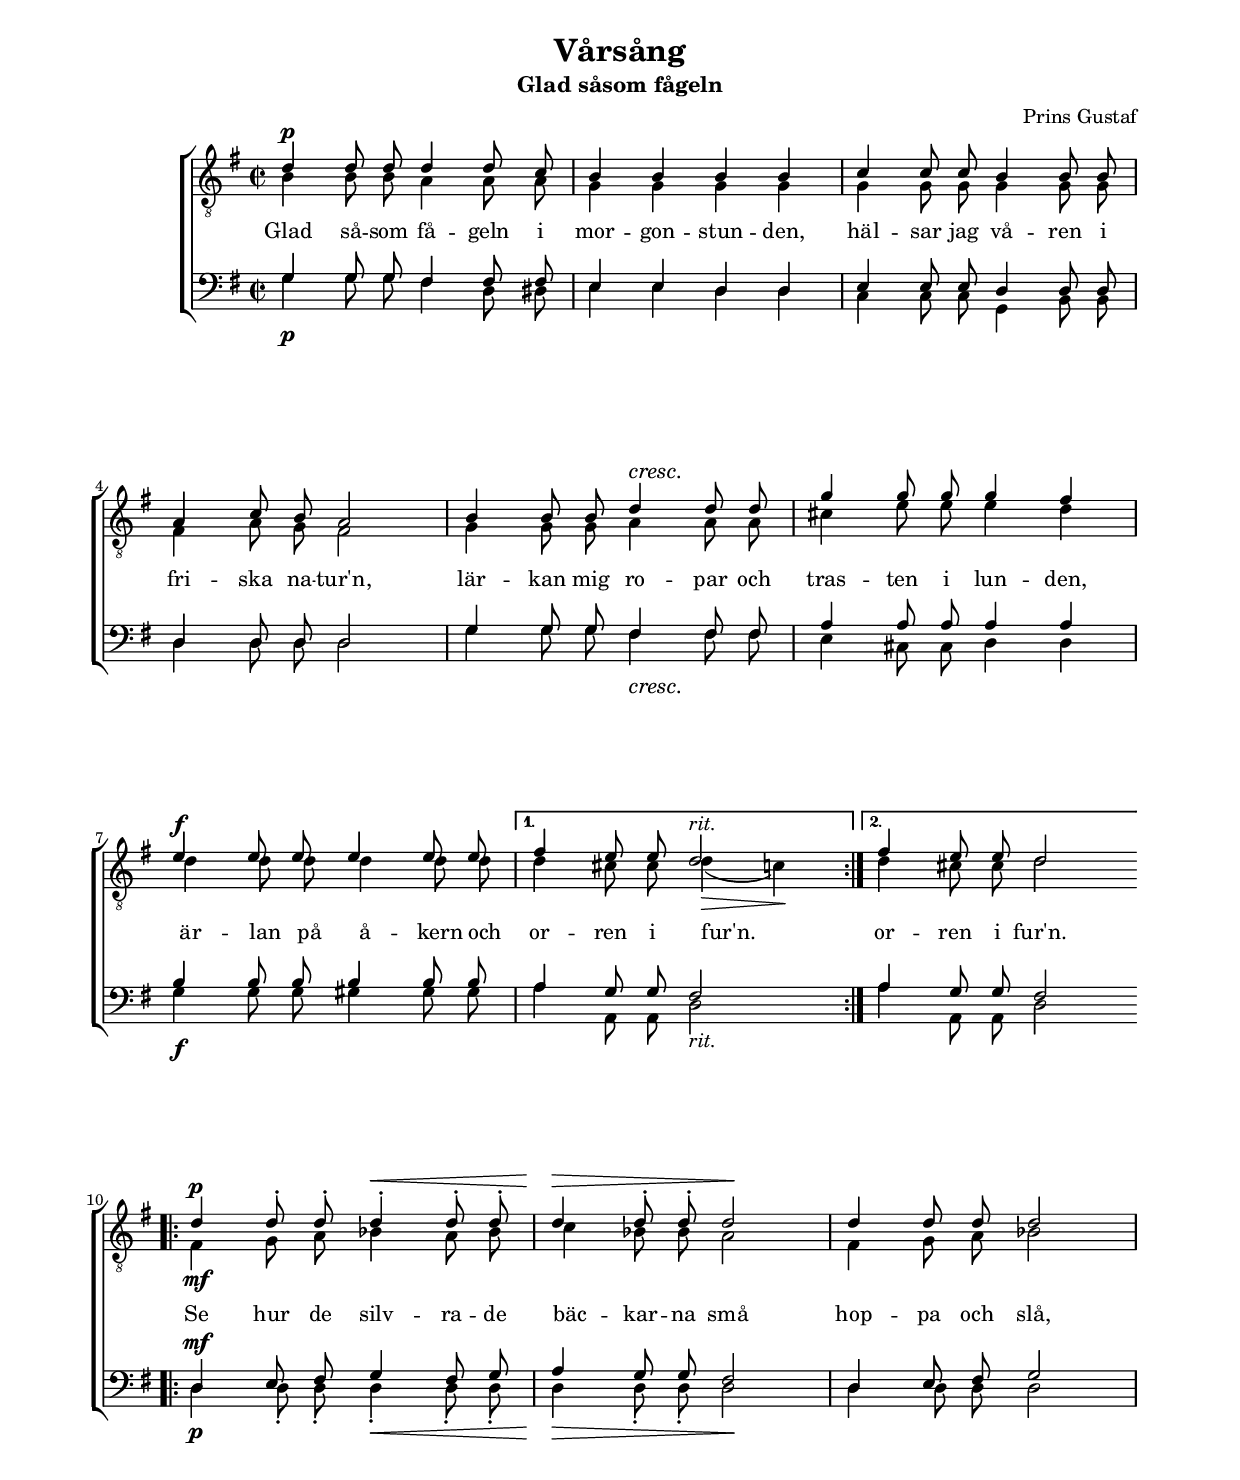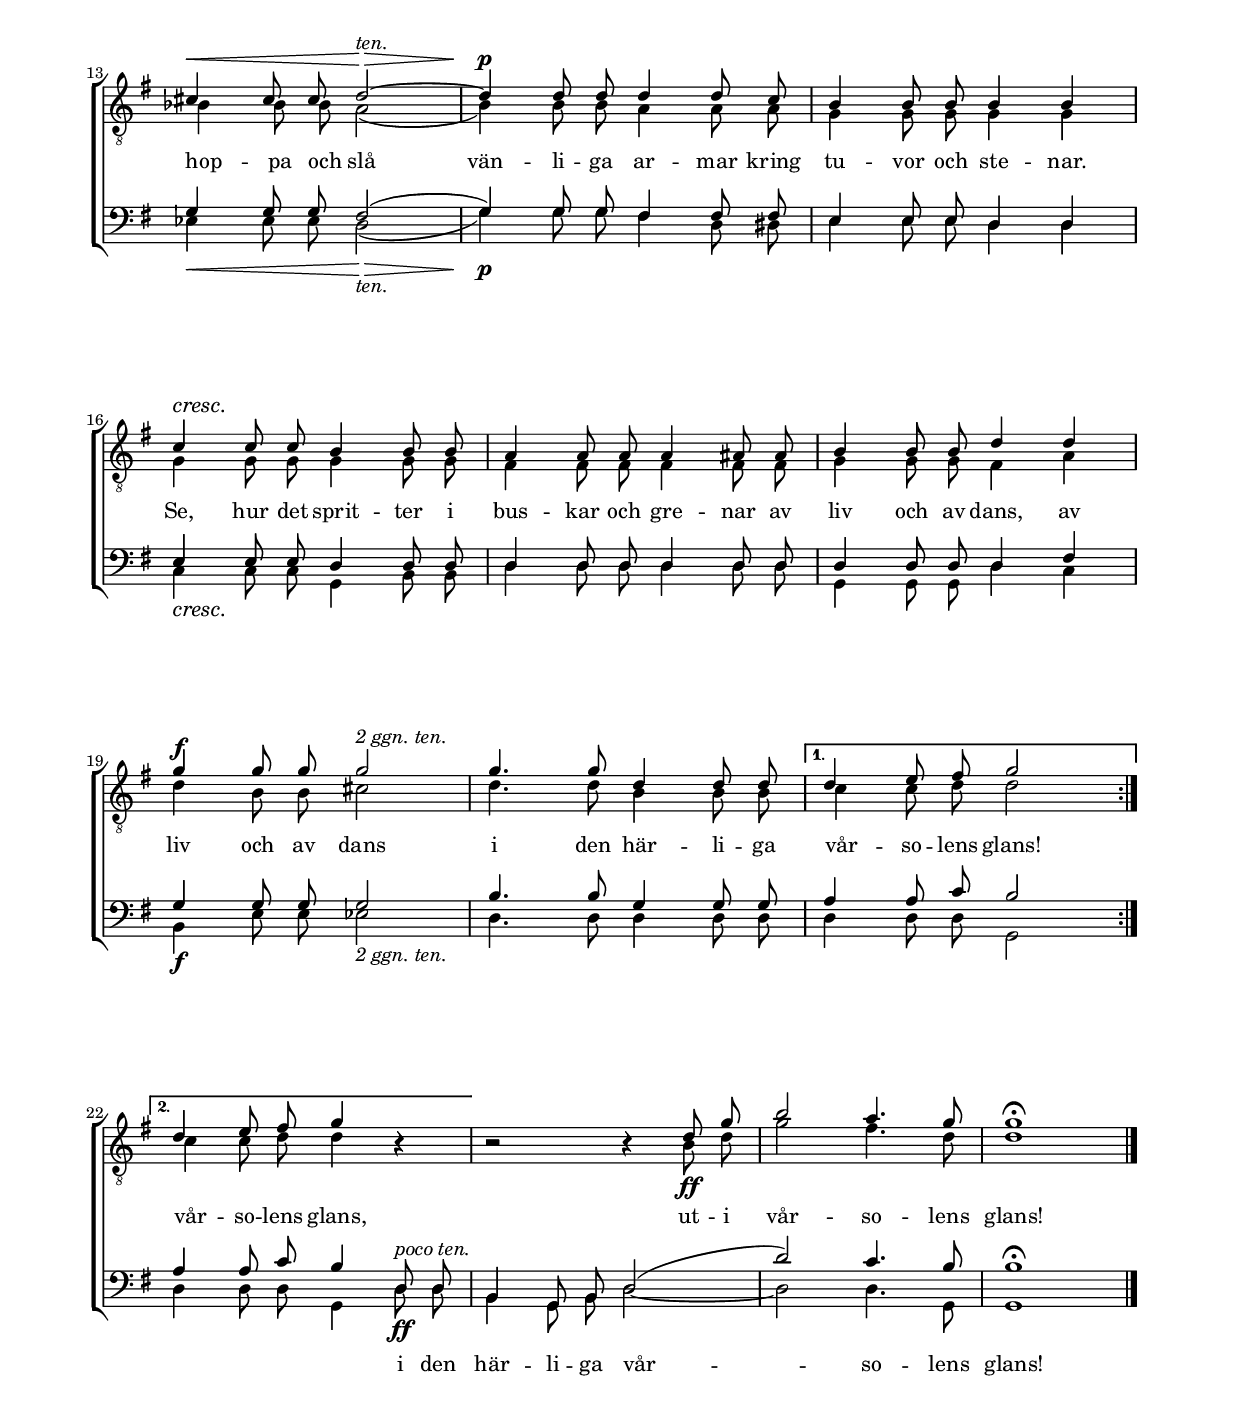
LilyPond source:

% LilyBin
\version "2.18.2"

\header {
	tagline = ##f
}

\paper {
	line-width = 175
	top-margin = 25
	bottom-margin = 30
	system-system-spacing.padding = #6
	print-all-headers = ##t
	print-page-number = ##f
}

#(set-global-staff-size 17)

global = {
	\time 2/2
	\key g \major
}

\include "../Include/midiVolume.ly"

%GLAD SÅSOM FÅGELN

dynamics = \relative c {
	\override DynamicLineSpanner.staff-padding = #3
	\override DynamicTextSpanner.style = #'none

	\repeat volta 2 {

		s1\p | s1 | s1 | \break
		s1 | s2 s2\cresc | s1 | \break
		s1\f |
	}
	\alternative {
		{
			s2 s2-\markup{\italic{rit.}}
			\bar ":|."
		}{
			s1 \break
		}
	}
	\repeat volta 2 {
		\bar ".|:"
		s2\p s2\< | s2\> s2\! | s1 | \break
		s2\< s2\>-\markup{\italic{ten.}} | s1\p | s1 | \break
		s1\cresc | s1 | s1 | \break
		s2\f s2-\markup{\italic{2 ggn. ten.}} | s1 |
	}
	\alternative {
		{
			s1 \bar ":|." \break
		}{
			s1 |
		}
	}
	s1 | s1 | s1 \bar "|."
}

tOne = \relative c' {
	\override Voice.Rest #'staff-position = #0
	\autoBeamOff

	\repeat volta 2 {
		d4 d8 d8 d4 d8 c8 |
		b4 b4 b4 b4 |
		c4 c8 c8 b4 b8 b8 |

		a4 c8 b8 a2 |
		b4 b8 b8 d4 d8 d8 |
		g4 g8 g8 g4 fis4 |

		e4 e8 e8 e4 e8 e8 |
	}
	\alternative {
		{
			fis4 e8 e8 d2 \bar ":|."
		}{
			fis4 e8 e8 d2
		}
	}
	\repeat volta 2 {
		d4 d8-. d8-. d4-. d8-. d8-. |
		d4 d8-. d8-. d2 |
		d4 d8 d8 d2 |

		cis4 cis8 cis8 d2~ |
		d4 d8 d8 d4 d8 c8 |
		b4 b8 b8 b4 b4 |

		c4 c8 c8 b4 b8 b8 |
		a4 a8 a8 a4 ais8 ais8 |
		b4 b8 b8 d4 d4 |

		g4 g8 g8 g2 |
		g4. g8 d4 d8 d8 |
	}
	\alternative {
		{
			d4 e8 fis8 g2 \bar ":|."
		}{
			d4 e8 fis8 g4 r4 |
		}
	}
	r2 r4 d8 g8 |
	b2 a4. g8 |
	g1\fermata \bar "|."
}

tTwo = \relative c' {
	\override Voice.Rest #'staff-position = #0
	\autoBeamOff

	\repeat volta 2 {
		b4 b8 b8 a4 a8 a8 |
		g4 g4 g4 g4 |
		g4 g8 g8 g4 g8 g8 |

		fis4 a8 g8 fis2 |
		g4 g8 g8 a4 a8 a8 |
		cis4 e8 e8 e4 d4 |

		d4 d8 d8 d4 d8 d8 |
	}
	\alternative {
		{
			d4 cis8 cis8 d4(\> c4\!) \bar ":|."
		}{
			d4 cis8 cis8 d2
		}
	}
	\repeat volta 2 {
		fis,4\mf g8 a8 bes4 a8 bes8 |
		c4 bes8 bes8 a2 |
		fis4 g8 a8 bes2 |

		\set melismaBusyProperties = #'()

		bes4 bes8 bes8 a2( |
		b4) b8 b8 a4 a8 a8 |
		g4 g8 g8 g4 g4 |

		g4 g8 g8 g4 g8 g8 |
		fis4 fis8 fis8 fis4 fis8 fis8 |
		g4 g8 g8 fis4 a4 |

		d4 b8 b8 cis2 |
		d4. d8 b4 b8 b8 |
	}
	\alternative {
		{
			c4 c8 d8 d2 \bar ":|."
		}{
			c4 c8 d8 d4 r4 |
		}
	}
	r2 r4 b8\ff d8 |
	g2 fis4. d8 |
	d1 \bar "|."
}

bOne = \relative c' {
	\override Voice.Rest #'staff-position = #0
	\autoBeamOff

	\repeat volta 2 {
		g4 g8 g8 fis4 fis8 fis8 |
		e4 e4 d4 d4 |
		e4 e8 e8 d4 d8 d8 |

		d4 d8 d8 d2 |
		g4 g8 g8 fis4 fis8 fis8 |
		a4 a8 a8 a4 a4 |

		b4 b8 b8 b4 b8 b8 |
	}
	\alternative {
		{
			a4 g8 g8 fis2 \bar ":|."
		}{
			a4 g8 g8 fis2
		}
	}
	\repeat volta 2 {
		d4^\mf e8 fis8 g4 fis8 g8 |
		a4 g8 g8 fis2 |
		d4 e8 fis8 g2 |

		g4 g8 g8 fis2( |
		g4) g8 g8 fis4 fis8 fis8 |
		e4 e8 e8 d4 d4 |

		e4 e8 e8 d4 d8 d8 |
		d4 d8 d8 d4 d8 d8 |
		d4 d8 d8 d4 fis4 |

		g4 g8 g8 g2 |
		b4. b8 g4 g8 g8 |
	}
	\alternative {
		{
			a4 a8 c8 b2 \bar ":|."
		}{
			a4 a8 c8 b4 d,8-\markup{\italic{poco ten.}} d8 |
		}
	}
	b4 g8 b8 d2( |
	d'2) c4. b8 |
	b1\fermata \bar "|."
}

bTwo = \relative c' {
	\override Voice.Rest #'staff-position = #0
	\autoBeamOff

	\repeat volta 2 {
		g4 g8 g8 fis4 d8 dis8 |
		e4 e4 d4 d4 |
		c4 c8 c8 g4 b8 b8 |

		d4 d8 d8 d2 |
		g4 g8 g8 fis4 fis8 fis8 |
		e4 cis8 cis8 d4 d4 |

		g4 g8 g8 gis4 gis8 gis8 |
	}
	\alternative {
		{
			a4 a,8 a8 d2 \bar ":|."
		}{
			a'4 a,8 a8 d2
		}
	}
	\repeat volta 2 {
		d4 d8-. d8-. d4-. d8-. d8-. |
		d4 d8-. d8-. d2 |
		d4 d8 d8 d2 |

		es4 es8 es8 d2( |
		g4) g8 g8 fis4 d8 dis8 |
		e4 e8 e8 d4 d4 |

		c4 c8 c8 g4 b8 b8 |
		d4 d8 d8 d4 d8 d8 |
		g,4 g8 g8 d'4 c4 |

		b4 e8 e8 es2 |
		d4. d8 d4 d8 d8 |
	}
	\alternative {
		{
			d4 d8 d8 g,2 \bar ":|."
		}{
			d'4 d8 d8 g,4 d'8\ff d8 |
		}
	}
	b4 g8 b8 d2~ |
	d2 d4. g,8 |
	g1 \bar "|."
}

tTwoLyric = \lyricmode {
	Glad så -- som få -- geln i mor -- gon -- stun -- den,
	häl -- sar jag vå -- ren i fri -- ska na -- tur'n,
	lär -- kan mig ro -- par och tras -- ten i lun -- den,
	är -- lan på å -- kern och or -- ren i fur'n.

	or -- ren i fur'n.

	Se hur de silv -- ra -- de bäc -- kar -- na små
	hop -- pa och slå, hop -- pa och slå
	vän -- li -- ga ar -- mar kring tu -- vor och ste -- nar.
	Se, hur det sprit -- ter i bus -- kar och gre -- nar
	av liv och av dans, av liv och av dans
	i den här -- li -- ga vår -- so -- lens glans!
	vår -- so -- lens glans,

	ut -- i vår -- so -- lens glans!
}

bTwoLyric = \lyricmode {
	\repeat unfold 107 {\skip 1}

	i den här -- li -- ga vår -- so -- lens glans!
}


%GLAD SÅSOM FÅGELN

\score { % centered <<
	\header {
		title = "Vårsång"
		subtitle = "Glad såsom fågeln"
		composer = "Prins Gustaf"
		text = "Herman Sätherberg"
	}

	\new ChoirStaff <<
		\new Staff = "tenor" <<
			\global
			\clef "treble_8"
			\new Voice = "tOne" <<
				\voiceOne
				\tOne
			>>
			\new Voice <<
				\dynamicUp
				\voiceOne
				\dynamics
			>>
			\new Voice = "tTwo" <<
				\voiceTwo
				\tTwo
			>>
		>>
		\new Lyrics  {
			\lyricsto "tTwo"
			\tTwoLyric
		}
		\new Staff = "basses" <<
			\global
			\clef "bass"
			\new Voice = "bOne" <<
				\voiceOne
				\bOne
			>>
			\new Voice = "bTwo" <<
				\voiceTwo
				\bTwo
			>>
			\new Voice <<
				\voiceTwo
				\dynamics
			>>
		>>
		\new Lyrics  {
			\lyricsto "bTwo"
			\bTwoLyric
		}
	>>
	\layout {
		\context {
			\Score
			\override SpacingSpanner.base-shortest-duration = #(ly:make-moment 1/2)
		}
		\context {
			\Lyrics
			\override VerticalAxisGroup.nonstaff-relatedstaff-spacing.padding = #1.5
			\override VerticalAxisGroup.nonstaff-unrelatedstaff-spacing.padding = #1.5
		}
	}
}  % End score
tempoMark = {
	\tempo 2 = 72
}

\score {
	\unfoldRepeats {
		\new ChoirStaff <<
			\new Staff <<
				\midiVolumeMax
				\global
				\new Voice = "tOne" <<
					\tOne
				>>
			>>
			\new Staff = "staff" <<
				\midiVolumeMax
				\global
				\new Voice = "tTwo" <<
					\tTwo
				>>
				\new Voice = "bOne" <<
					\bOne
				>>
				\new Voice = "bTwo" <<
					\bTwo
				>>
			>>
		>>
	}
	\midi {
		\tempoMark
	}
}
\score {
	\unfoldRepeats {
		\new ChoirStaff <<
			\new Staff <<
				\midiVolumeMax
				\global
				\new Voice = "tOne" <<
					\tOne
				>>
			>>
			\new Staff = "staff" <<
				\midiVolumeMin
				\global
				\new Voice = "tTwo" <<
					\tTwo
				>>
				\new Voice = "bOne" <<
					\bOne
				>>
				\new Voice = "bTwo" <<
					\bTwo
				>>
			>>
		>>
	}
	\midi {
		\tempoMark
	}
}
\score {
	\unfoldRepeats {
		\new ChoirStaff <<
			\new Staff <<
				\midiVolumeMax
				\global
				\new Voice = "tTwo" <<
					\tTwo
				>>
			>>
			\new Staff = "staff" <<
				\midiVolumeMin
				\global
				\new Voice = "tOne" <<
					\tOne
				>>
				\new Voice = "tOne" <<
					\bOne
				>>
				\new Voice = "bTwo" <<
					\bTwo
				>>
			>>
		>>
	}
	\midi {
		\tempoMark
	}
}
\score {
	\unfoldRepeats {
		\new ChoirStaff <<
			\new Staff <<
				\midiVolumeMax
				\global
				\new Voice = "bOne" <<
					\bOne
				>>
			>>
			\new Staff = "staff" <<
				\midiVolumeMin
				\global
				\new Voice = "tTwo" <<
					\tTwo
				>>
				\new Voice = "tOne" <<
					\tOne
				>>
				\new Voice = "bTwo" <<
					\bTwo
				>>
			>>
		>>
	}
	\midi {
		\tempoMark
	}
}
\score {
	\unfoldRepeats {
		\new ChoirStaff <<
			\new Staff <<
				\midiVolumeMax
				\global
				\new Voice = "bTwo" <<
					\bTwo
				>>
			>>
			\new Staff = "staff" <<
				\midiVolumeMin
				\global
				\new Voice = "tTwo" <<
					\tTwo
				>>
				\new Voice = "bOne" <<
					\bOne
				>>
				\new Voice = "tOne" <<
					\tOne
				>>
			>>
		>>
	}
	\midi {
		\tempoMark
	}
}

